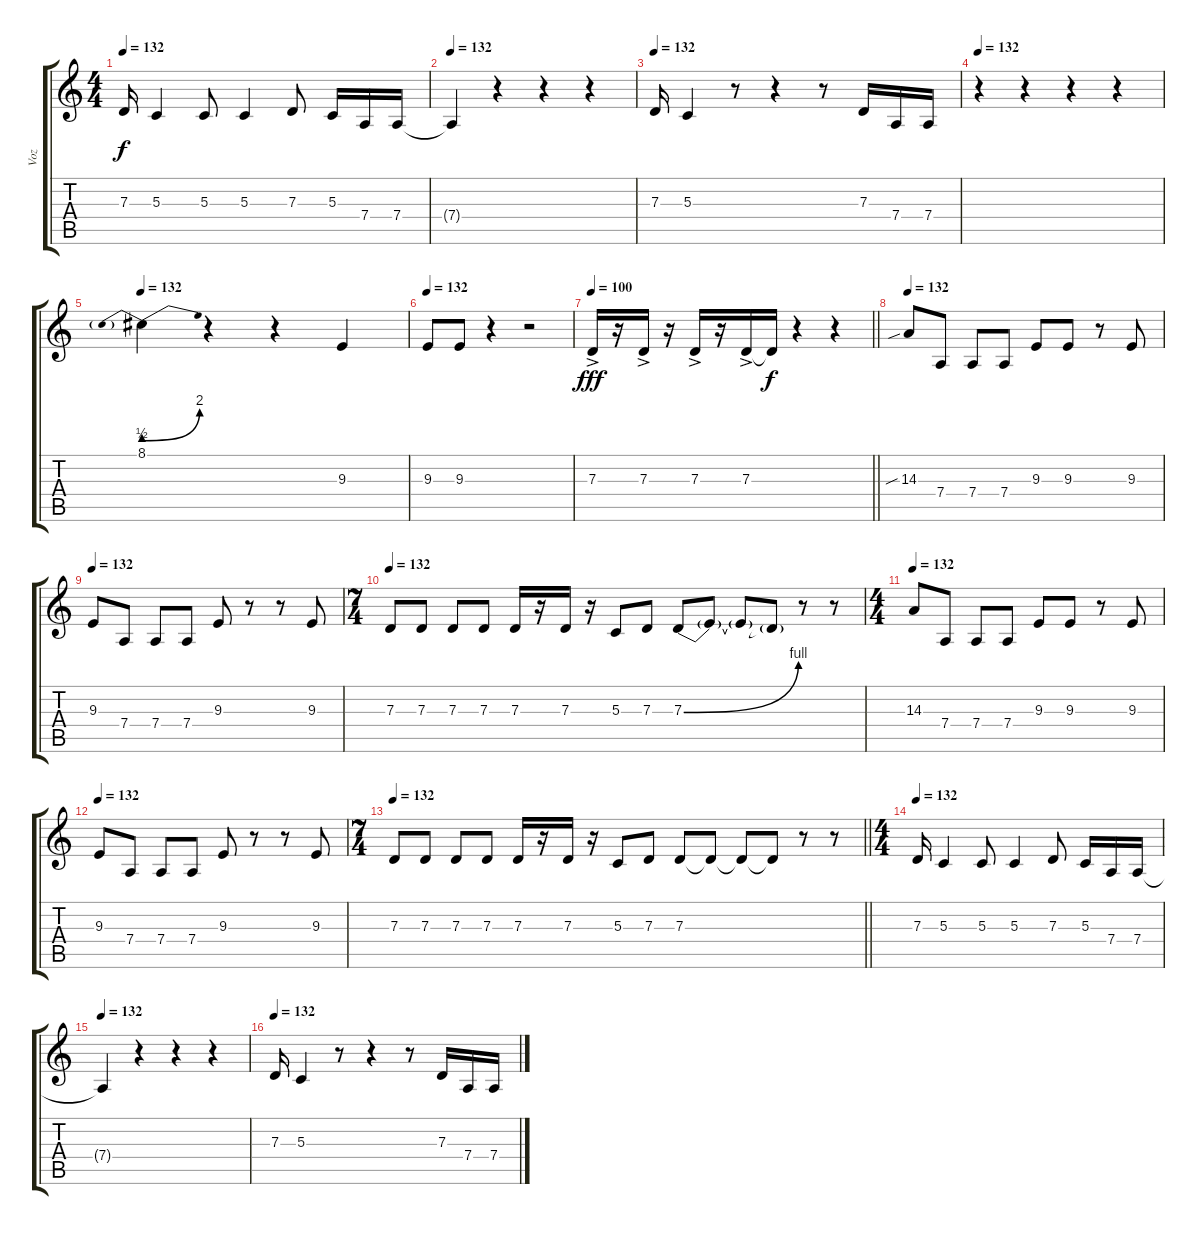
\track ("Voz" "Voz") {instrument choiraahs}
\staff {score tabs}
\tuning (E4 B3 G3 D3 A2 E2) {hide}
\ts (4 4)
\tempo 132
\clef g2
\ks c
7.3.16{dy f} 5.3.4 5.3.8 5.3.4 7.3.8 5.3.16 7.4.16 7.4.16 |
\tempo 132
7.4{t}.4 r.4 r.4 r.4 |
\tempo 132
7.3.16 5.3.4 r.8 r.4 r.8 7.3.16 7.4.16 7.4.16 |
\tempo 132
r.4 r.4 r.4 r.4 |
\tempo 132
8.1{be (prebendbend 0 2 60 8)}.4 r.4 r.4 9.3.4 |
\tempo 132
9.3.8 9.3.8 r.4 r.2 |
\tempo 100
\barLineRight lightlight
7.3{ac}.16{dy fff} r.16 7.3{ac}.16 r.16 7.3{ac}.16 r.16 7.3{ac}.16 7.3{t}.16{dy f} r.4 r.4 |
\tempo 132
14.3{sib}.8 7.4.8 7.4.8 7.4.8 9.3.8 9.3.8 r.8 9.3.8 |
\tempo 132
9.3.8 7.4.8 7.4.8 7.4.8 9.3.8 r.8 r.8 9.3.8 |
\ts (7 4)
\tempo 132
7.3.8 7.3.8 7.3.8 7.3.8 7.3.16 r.16 7.3.16 r.16 5.3.8 7.3.8 7.3{be (bend 0 0 60 4)}.8 7.3{t}.8 7.3{t}.8 7.3{t}.8 r.8 r.8 |
\ts (4 4)
\tempo 132
14.3.8 7.4.8 7.4.8 7.4.8 9.3.8 9.3.8 r.8 9.3.8 |
\tempo 132
9.3.8 7.4.8 7.4.8 7.4.8 9.3.8 r.8 r.8 9.3.8 |
\ts (7 4)
\tempo 132
\barLineRight lightlight
7.3.8 7.3.8 7.3.8 7.3.8 7.3.16 r.16 7.3.16 r.16 5.3.8 7.3.8 7.3.8 7.3{t}.8 7.3{t}.8 7.3{t}.8 r.8 r.8 |
\ts (4 4)
\tempo 132
7.3.16 5.3.4 5.3.8 5.3.4 7.3.8 5.3.16 7.4.16 7.4.16 |
\tempo 132
7.4{t}.4 r.4 r.4 r.4 |
\tempo 132
7.3.16 5.3.4 r.8 r.4 r.8 7.3.16 7.4.16 7.4.16
